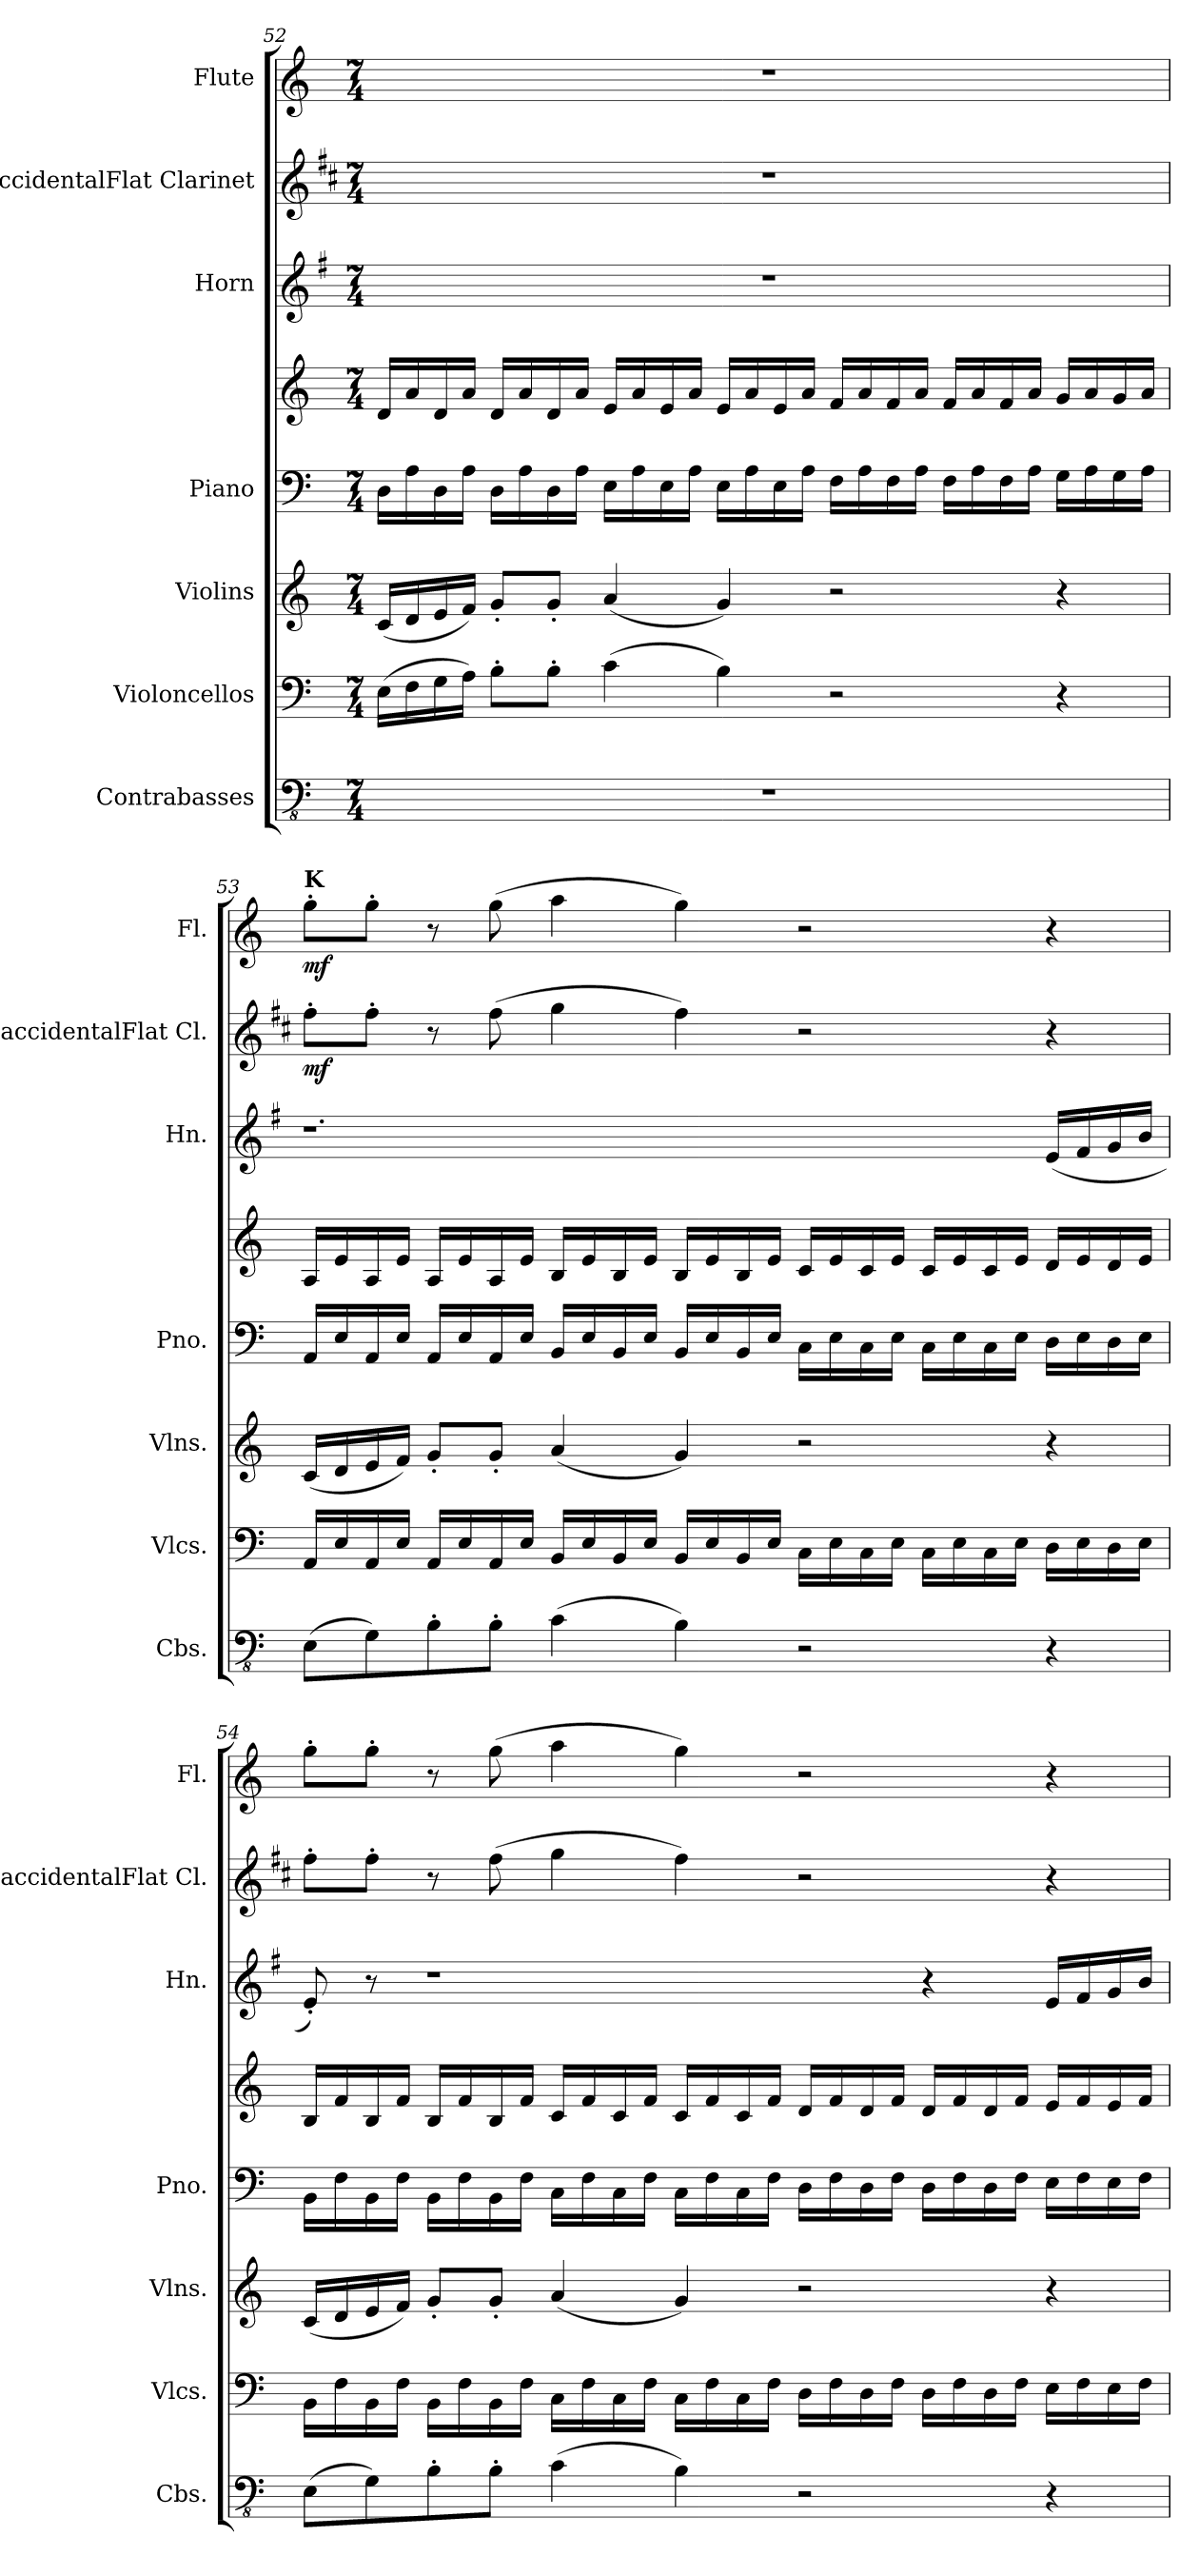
**kern	**kern	**kern	**kern	**kern	**kern	**kern	**dynam	**kern	**dynam
*part7	*part6	*part5	*part4	*part4	*part3	*part2	*part2	*part1	*part1
*staff8	*staff7	*staff6	*staff5	*staff4	*staff3	*staff2	*staff2	*staff1	*staff1
*I"Contrabasses	*I"Violoncellos	*I"Violins	*I"Piano	*	*I"Horn	*I"BaccidentalFlat Clarinet	*	*I"Flute	*
*I'Cbs.	*I'Vlcs.	*I'Vlns.	*I'Pno.	*	*I'Hn.	*I'BaccidentalFlat Cl.	*	*I'Fl.	*
*clefFv4	*clefF4	*clefG2	*clefF4	*clefG2	*clefG2	*clefG2	*	*clefG2	*
*	*	*	*	*	*ITrd4c7	*ITrd1c2	*	*	*
*k[]	*k[]	*k[]	*k[]	*k[]	*k[]	*k[]	*	*k[]	*
*M7/4	*M7/4	*M7/4	*M7/4	*M7/4	*M7/4	*M7/4	*	*M7/4	*
=52	=52	=52	=52	=52	=52	=52	=52	=52	=52
1..r	(16E\LL	(16c/LL	16D\LL	16d/LL	1..r	1..r	.	1..r	.
.	16F\	16d/	16A\	16a/	.	.	.	.	.
.	16G\	16e/	16D\	16d/	.	.	.	.	.
.	16A\JJ)	16f/JJ)	16A\JJ	16a/JJ	.	.	.	.	.
.	8B'\L	8g'/L	16D\LL	16d/LL	.	.	.	.	.
.	.	.	16A\	16a/	.	.	.	.	.
.	8B'\J	8g'/J	16D\	16d/	.	.	.	.	.
.	.	.	16A\JJ	16a/JJ	.	.	.	.	.
.	(4c\	(4a/	16E\LL	16e/LL	.	.	.	.	.
.	.	.	16A\	16a/	.	.	.	.	.
.	.	.	16E\	16e/	.	.	.	.	.
.	.	.	16A\JJ	16a/JJ	.	.	.	.	.
.	4B\)	4g/)	16E\LL	16e/LL	.	.	.	.	.
.	.	.	16A\	16a/	.	.	.	.	.
.	.	.	16E\	16e/	.	.	.	.	.
.	.	.	16A\JJ	16a/JJ	.	.	.	.	.
.	2r	2r	16F\LL	16f/LL	.	.	.	.	.
.	.	.	16A\	16a/	.	.	.	.	.
.	.	.	16F\	16f/	.	.	.	.	.
.	.	.	16A\JJ	16a/JJ	.	.	.	.	.
.	.	.	16F\LL	16f/LL	.	.	.	.	.
.	.	.	16A\	16a/	.	.	.	.	.
.	.	.	16F\	16f/	.	.	.	.	.
.	.	.	16A\JJ	16a/JJ	.	.	.	.	.
.	4r	4r	16G\LL	16g/LL	.	.	.	.	.
.	.	.	16A\	16a/	.	.	.	.	.
.	.	.	16G\	16g/	.	.	.	.	.
.	.	.	16A\JJ	16a/JJ	.	.	.	.	.
!!LO:PB:g=z
=53	=53	=53	=53	=53	=53	=53	=53	=53	=53
!	!	!	!	!	!	!	!	!LO:TX:a:B:t=K	!
!	!	!	!	!	!	!	!LO:DY:b	!	!LO:DY:b
(8EE\L	16AA/LL	(16c/LL	16AA/LL	16A/LL	1.r	8ee'\L	mf	8gg'\L	mf
.	16E/	16d/	16E/	16e/	.	.	.	.	.
8GG\)	16AA/	16e/	16AA/	16A/	.	8ee'\J	.	8gg'\J	.
.	16E/JJ	16f/JJ)	16E/JJ	16e/JJ	.	.	.	.	.
8BB'\	16AA/LL	8g'/L	16AA/LL	16A/LL	.	8r	.	8r	.
.	16E/	.	16E/	16e/	.	.	.	.	.
8BB'\J	16AA/	8g'/J	16AA/	16A/	.	(8ee\	.	(8gg\	.
.	16E/JJ	.	16E/JJ	16e/JJ	.	.	.	.	.
(4C\	16BB/LL	(4a/	16BB/LL	16B/LL	.	4ff\	.	4aa\	.
.	16E/	.	16E/	16e/	.	.	.	.	.
.	16BB/	.	16BB/	16B/	.	.	.	.	.
.	16E/JJ	.	16E/JJ	16e/JJ	.	.	.	.	.
4BB\)	16BB/LL	4g/)	16BB/LL	16B/LL	.	4ee\)	.	4gg\)	.
.	16E/	.	16E/	16e/	.	.	.	.	.
.	16BB/	.	16BB/	16B/	.	.	.	.	.
.	16E/JJ	.	16E/JJ	16e/JJ	.	.	.	.	.
2r	16C\LL	2r	16C\LL	16c/LL	.	2r	.	2r	.
.	16E\	.	16E\	16e/	.	.	.	.	.
.	16C\	.	16C\	16c/	.	.	.	.	.
.	16E\JJ	.	16E\JJ	16e/JJ	.	.	.	.	.
.	16C\LL	.	16C\LL	16c/LL	.	.	.	.	.
.	16E\	.	16E\	16e/	.	.	.	.	.
.	16C\	.	16C\	16c/	.	.	.	.	.
.	16E\JJ	.	16E\JJ	16e/JJ	.	.	.	.	.
4r	16D\LL	4r	16D\LL	16d/LL	(16A/LL	4r	.	4r	.
.	16E\	.	16E\	16e/	16B/	.	.	.	.
.	16D\	.	16D\	16d/	16c/	.	.	.	.
.	16E\JJ	.	16E\JJ	16e/JJ	16e/JJ	.	.	.	.
=54	=54	=54	=54	=54	=54	=54	=54	=54	=54
(8EE\L	16BB\LL	(16c/LL	16BB\LL	16B/LL	8A'/)	8ee'\L	.	8gg'\L	.
.	16F\	16d/	16F\	16f/	.	.	.	.	.
8GG\)	16BB\	16e/	16BB\	16B/	8r	8ee'\J	.	8gg'\J	.
.	16F\JJ	16f/JJ)	16F\JJ	16f/JJ	.	.	.	.	.
8BB'\	16BB\LL	8g'/L	16BB\LL	16B/LL	1r	8r	.	8r	.
.	16F\	.	16F\	16f/	.	.	.	.	.
8BB'\J	16BB\	8g'/J	16BB\	16B/	.	(8ee\	.	(8gg\	.
.	16F\JJ	.	16F\JJ	16f/JJ	.	.	.	.	.
(4C\	16C\LL	(4a/	16C\LL	16c/LL	.	4ff\	.	4aa\	.
.	16F\	.	16F\	16f/	.	.	.	.	.
.	16C\	.	16C\	16c/	.	.	.	.	.
.	16F\JJ	.	16F\JJ	16f/JJ	.	.	.	.	.
4BB\)	16C\LL	4g/)	16C\LL	16c/LL	.	4ee\)	.	4gg\)	.
.	16F\	.	16F\	16f/	.	.	.	.	.
.	16C\	.	16C\	16c/	.	.	.	.	.
.	16F\JJ	.	16F\JJ	16f/JJ	.	.	.	.	.
2r	16D\LL	2r	16D\LL	16d/LL	.	2r	.	2r	.
.	16F\	.	16F\	16f/	.	.	.	.	.
.	16D\	.	16D\	16d/	.	.	.	.	.
.	16F\JJ	.	16F\JJ	16f/JJ	.	.	.	.	.
.	16D\LL	.	16D\LL	16d/LL	4r	.	.	.	.
.	16F\	.	16F\	16f/	.	.	.	.	.
.	16D\	.	16D\	16d/	.	.	.	.	.
.	16F\JJ	.	16F\JJ	16f/JJ	.	.	.	.	.
4r	16E\LL	4r	16E\LL	16e/LL	16A/LL	4r	.	4r	.
.	16F\	.	16F\	16f/	16B/	.	.	.	.
.	16E\	.	16E\	16e/	16c/	.	.	.	.
.	16F\JJ	.	16F\JJ	16f/JJ	16e/JJ	.	.	.	.
=	=	=	=	=	=	=	=	=	=
*-	*-	*-	*-	*-	*-	*-	*-	*-	*-
